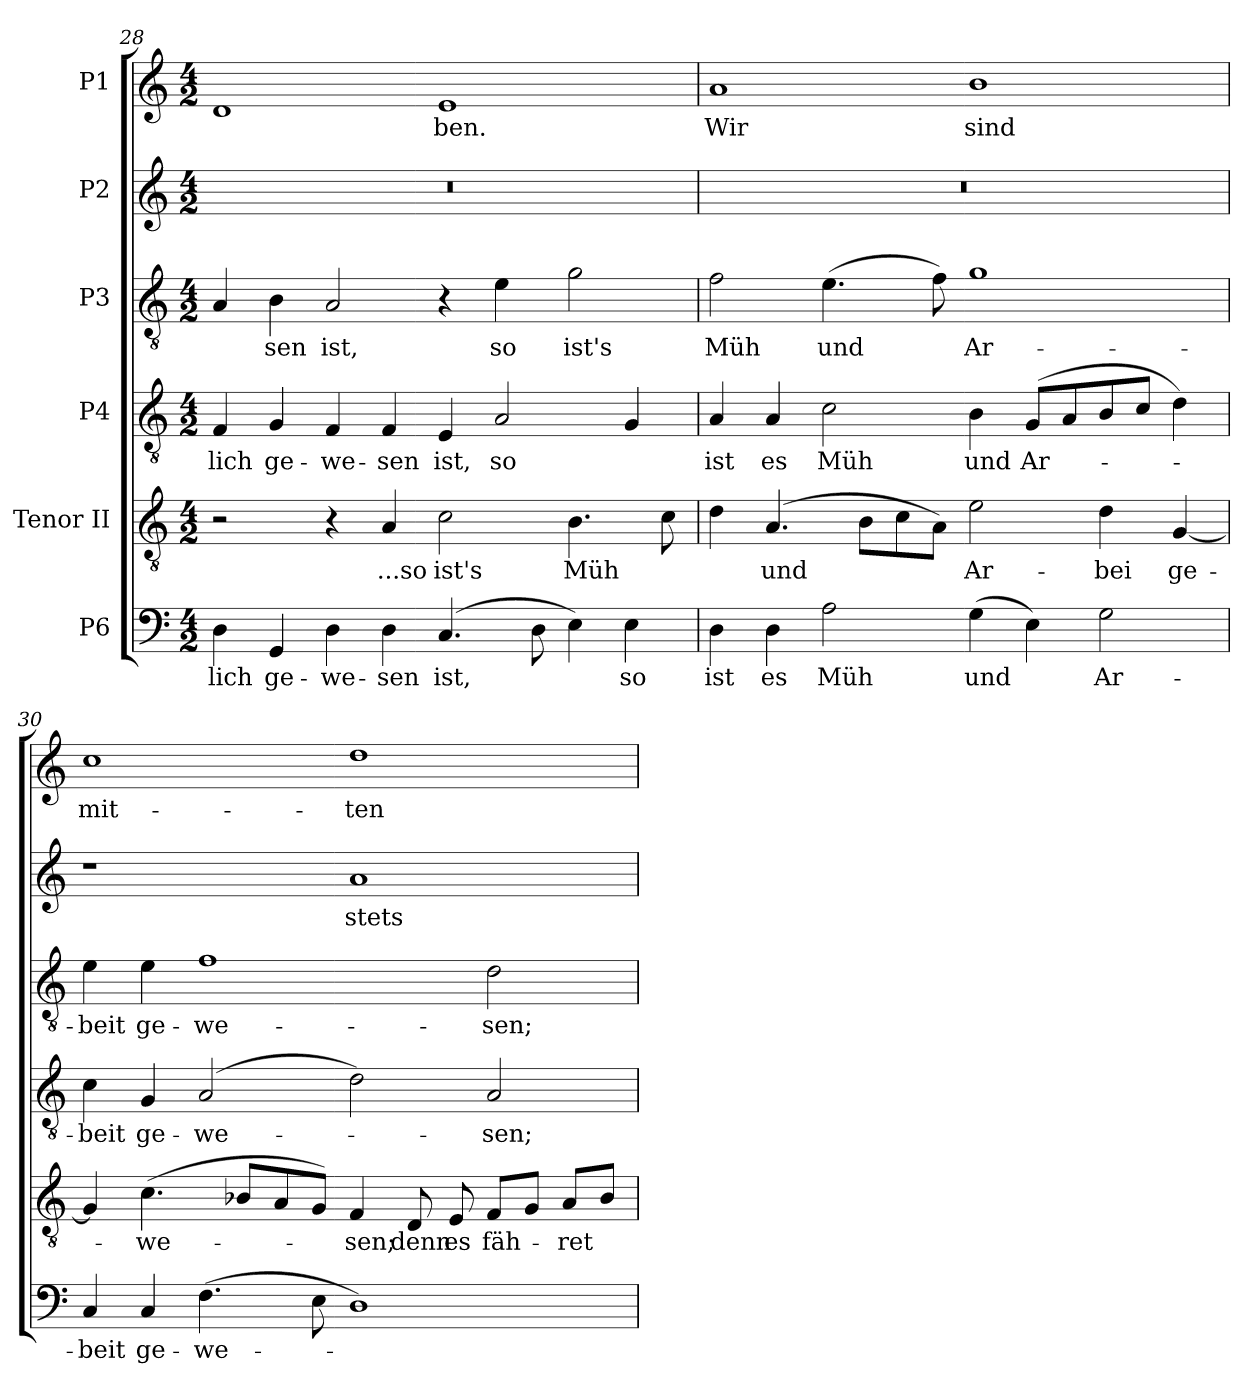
**kern	**text	**kern	**text	**kern	**text	**kern	**text	**kern	**text	**kern	**text
*part6	*part6	*part5	*part5	*part4	*part4	*part3	*part3	*part2	*part2	*part1	*part1
*staff6	*staff6	*staff5	*staff5	*staff4	*staff4	*staff3	*staff3	*staff2	*staff2	*staff1	*staff1
*I"P6	*	*I"Tenor II	*	*I"P4	*	*I"P3	*	*I"P2	*	*I"P1	*
*clefF4	*	*clefGv2	*	*clefGv2	*	*clefGv2	*	*clefG2	*	*clefG2	*
*	*	*ITrd7c12	*	*ITrd7c12	*	*ITrd7c12	*	*	*	*	*
*k[]	*	*k[]	*	*k[]	*	*k[]	*	*k[]	*	*k[]	*
*C:	*	*C:	*	*C:	*	*C:	*	*C:	*	*C:	*
*M4/2	*	*M4/2	*	*M4/2	*	*M4/2	*	*M4/2	*	*M4/2	*
=28	=28	=28	=28	=28	=28	=28	=28	=28	=28	=28	=28
!	!LO:LY:b:color=#000000	!	!	!	!	!	!	!	!	!	!
!	!	!	!	!	!LO:LY:b:color=#000000	!	!	!LO:N:vis=1	!	!	!
4Di\	-lich	2r	.	4FFi/	-lich	4AAi/	.	0r	.	1di	.
!	!LO:LY:b:color=#000000	!	!	!	!	!	!	!	!	!	!
!	!	!	!	!	!LO:LY:b:color=#000000	!	!	!	!	!	!
!	!	!	!	!	!	!	!LO:LY:b:color=#000000	!	!	!	!
4GGi/	ge-	.	.	4GGi/	ge-	4BBi\	-sen	.	.	.	.
!	!LO:LY:b:color=#000000	!	!	!	!	!	!	!	!	!	!
!	!	!	!	!	!LO:LY:b:color=#000000	!	!	!	!	!	!
!	!	!	!	!	!	!	!LO:LY:b:color=#000000	!	!	!	!
4Di\	-we-	4r	.	4FFi/	-we-	2AAi/	ist,	.	.	.	.
!	!LO:LY:b:color=#000000	!	!	!	!	!	!	!	!	!	!
!	!	!	!LO:LY:b:color=#000000	!	!	!	!	!	!	!	!
!	!	!	!	!	!LO:LY:b:color=#000000	!	!	!	!	!	!
4Di\	-sen	4AAi/	...so	4FFi/	-sen	.	.	.	.	.	.
!	!LO:LY:b:color=#000000	!	!	!	!	!	!	!	!	!	!
!	!	!	!LO:LY:b:color=#000000	!	!	!	!	!	!	!	!
!	!	!	!	!	!LO:LY:b:color=#000000	!	!	!	!	!	!
!	!	!	!	!	!	!	!	!	!	!	!LO:LY:b:color=#000000
(4.Ci/	ist,	2Ci\	ist's	4EEi/	ist,	4r	.	.	.	1ei	-ben.
!	!	!	!	!	!LO:LY:b:color=#000000	!	!	!	!	!	!
!	!	!	!	!	!	!	!LO:LY:b:color=#000000	!	!	!	!
.	.	.	.	2AAi/	so	4Ei\	so	.	.	.	.
8Di\	.	.	.	.	.	.	.	.	.	.	.
!	!	!	!LO:LY:b:color=#000000	!	!	!	!	!	!	!	!
!	!	!	!	!	!	!	!LO:LY:b:color=#000000	!	!	!	!
4Ei\)	.	4.BBi\	Müh	.	.	2Gi\	ist's	.	.	.	.
!	!LO:LY:b:color=#000000	!	!	!	!	!	!	!	!	!	!
4Ei\	so	.	.	4GGi/	.	.	.	.	.	.	.
.	.	8Ci\	.	.	.	.	.	.	.	.	.
!!LO:PB:g=z
=29	=29	=29	=29	=29	=29	=29	=29	=29	=29	=29	=29
!	!LO:LY:b:color=#000000	!	!	!	!	!	!	!	!	!	!
!	!	!	!	!	!LO:LY:b:color=#000000	!	!	!	!	!	!
!	!	!	!	!	!	!	!LO:LY:b:color=#000000	!LO:N:vis=1	!	!	!
!	!	!	!	!	!	!	!	!	!	!	!LO:LY:b:color=#000000
4Di\	ist	4Di\	.	4AAi/	ist	2Fi\	Müh	0r	.	1ai	Wir
!	!LO:LY:b:color=#000000	!	!	!	!	!	!	!	!	!	!
!	!	!	!LO:LY:b:color=#000000	!	!	!	!	!	!	!	!
!	!	!	!	!	!LO:LY:b:color=#000000	!	!	!	!	!	!
4Di\	es	(4.AAi/	und	4AAi/	es	.	.	.	.	.	.
!	!LO:LY:b:color=#000000	!	!	!	!	!	!	!	!	!	!
!	!	!	!	!	!LO:LY:b:color=#000000	!	!	!	!	!	!
!	!	!	!	!	!	!	!LO:LY:b:color=#000000	!	!	!	!
2Ai\	Müh	.	.	2Ci\	Müh	(4.Ei\	und	.	.	.	.
.	.	8BBi\L	.	.	.	.	.	.	.	.	.
.	.	8Ci\	.	.	.	.	.	.	.	.	.
.	.	8AAi\J)	.	.	.	8Fi\)	.	.	.	.	.
!	!LO:LY:b:color=#000000	!	!	!	!	!	!	!	!	!	!
!	!	!	!LO:LY:b:color=#000000	!	!	!	!	!	!	!	!
!	!	!	!	!	!LO:LY:b:color=#000000	!	!	!	!	!	!
!	!	!	!	!	!	!	!LO:LY:b:color=#000000	!	!	!	!
!	!	!	!	!	!	!	!	!	!	!	!LO:LY:b:color=#000000
(4Gi\	und	2Ei\	Ar-	4BBi\	und	1Gi	Ar-	.	.	1bi	sind
!	!	!	!	!	!LO:LY:b:color=#000000	!	!	!	!	!	!
4Ei\)	.	.	.	(8GGi/L	Ar-	.	.	.	.	.	.
.	.	.	.	8AAi/	.	.	.	.	.	.	.
!	!LO:LY:b:color=#000000	!	!	!	!	!	!	!	!	!	!
!	!	!	!LO:LY:b:color=#000000	!	!	!	!	!	!	!	!
2Gi\	Ar-	4Di\	-bei	8BBi/	.	.	.	.	.	.	.
.	.	.	.	8Ci/J	.	.	.	.	.	.	.
!	!	!	!LO:LY:b:color=#000000	!	!	!	!	!	!	!	!
.	.	[4GGi/	ge-	4Di\)	.	.	.	.	.	.	.
=30	=30	=30	=30	=30	=30	=30	=30	=30	=30	=30	=30
!	!LO:LY:b:color=#000000	!	!	!	!	!	!	!	!	!	!
!	!	!	!	!	!LO:LY:b:color=#000000	!	!	!	!	!	!
!	!	!	!	!	!	!	!LO:LY:b:color=#000000	!	!	!	!
!	!	!	!	!	!	!	!	!	!	!	!LO:LY:b:color=#000000
4Ci/	-beit	4GGi/]	.	4Ci\	-beit	4Ei\	-beit	1r	.	1cci	mit-
!	!LO:LY:b:color=#000000	!	!	!	!	!	!	!	!	!	!
!	!	!	!LO:LY:b:color=#000000	!	!	!	!	!	!	!	!
!	!	!	!	!	!LO:LY:b:color=#000000	!	!	!	!	!	!
!	!	!	!	!	!	!	!LO:LY:b:color=#000000	!	!	!	!
4Ci/	ge-	(4.Ci\	-we-	4GGi/	ge-	4Ei\	ge-	.	.	.	.
!	!LO:LY:b:color=#000000	!	!	!	!	!	!	!	!	!	!
!	!	!	!	!	!LO:LY:b:color=#000000	!	!	!	!	!	!
!	!	!	!	!	!	!	!LO:LY:b:color=#000000	!	!	!	!
(4.Fi\	-we-	.	.	(2AAi/	-we-	1Fi	-we-	.	.	.	.
.	.	8BB-Xi/L	.	.	.	.	.	.	.	.	.
.	.	8AAi/	.	.	.	.	.	.	.	.	.
8Ei\	.	8GGi/J)	.	.	.	.	.	.	.	.	.
!	!	!	!LO:LY:b:color=#000000	!	!	!	!	!	!	!	!
!	!	!	!	!	!	!	!	!	!LO:LY:b:color=#000000	!	!
!	!	!	!	!	!	!	!	!	!	!	!LO:LY:b:color=#000000
1Di)	.	4FFi/	-sen;	2Di\)	.	.	.	1ai	stets	1ddi	-ten
!	!	!	!LO:LY:b:color=#000000	!	!	!	!	!	!	!	!
.	.	8DDi/	denn	.	.	.	.	.	.	.	.
!	!	!	!LO:LY:b:color=#000000	!	!	!	!	!	!	!	!
.	.	8EEi/	es	.	.	.	.	.	.	.	.
!	!	!	!LO:LY:b:color=#000000	!	!	!	!	!	!	!	!
!	!	!	!	!	!LO:LY:b:color=#000000	!	!	!	!	!	!
!	!	!	!	!	!	!	!LO:LY:b:color=#000000	!	!	!	!
.	.	8FFi/L	fäh-	2AAi/	-sen;	2Di\	-sen;	.	.	.	.
.	.	8GGi/J	.	.	.	.	.	.	.	.	.
!	!	!	!LO:LY:b:color=#000000	!	!	!	!	!	!	!	!
.	.	8AAi/L	-ret	.	.	.	.	.	.	.	.
.	.	8BB-i/J	.	.	.	.	.	.	.	.	.
=	=	=	=	=	=	=	=	=	=	=	=
*-	*-	*-	*-	*-	*-	*-	*-	*-	*-	*-	*-
